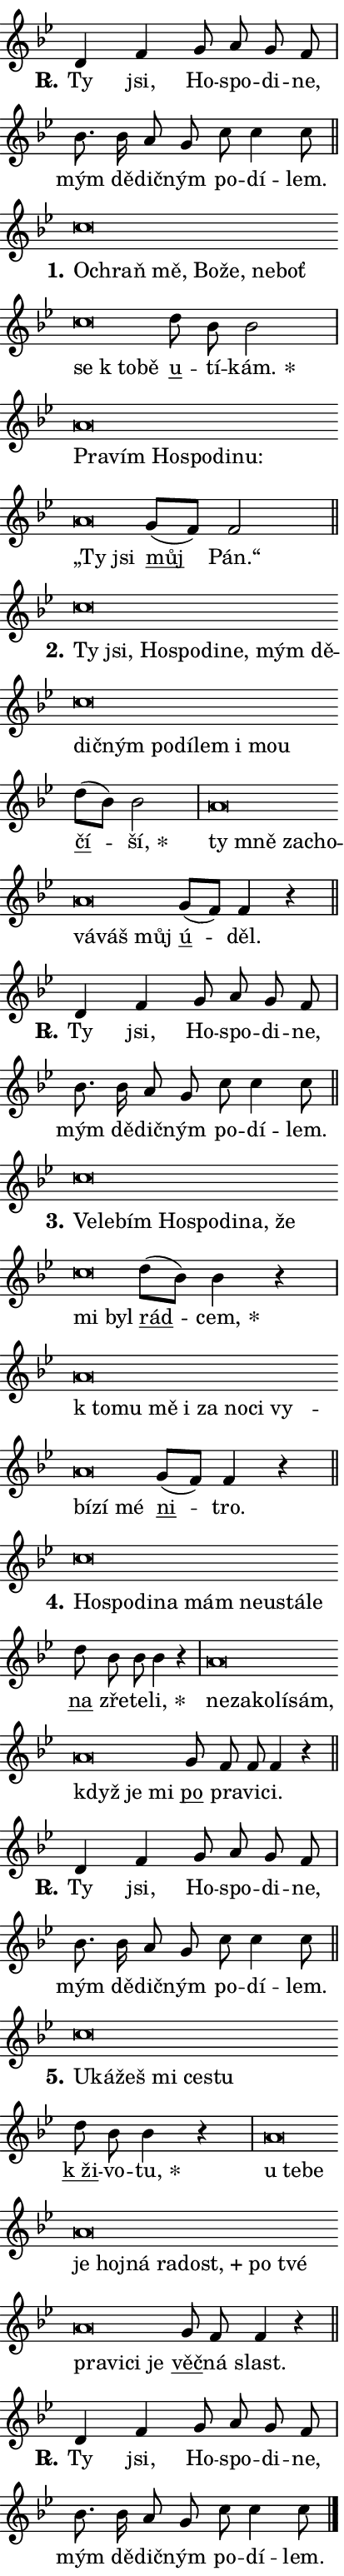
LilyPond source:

\version "2.24.0"
\header { tagline = "" }
\paper {
  indent = 0\cm
  top-margin = 0\cm
  right-margin = 0.13\cm % to fit lyric hyphens
  bottom-margin = 0\cm
  left-margin = 0\cm
  paper-width = 7\cm
  page-breaking = #ly:one-page-breaking
  system-system-spacing.basic-distance = #11
  score-system-spacing.basic-distance = #11
  ragged-last = ##f
}


%% Author: Thomas Morley
%% https://lists.gnu.org/archive/html/lilypond-user/2020-05/msg00002.html
#(define (line-position grob)
"Returns position of @var[grob} in current system:
   @code{'start}, if at first time-step
   @code{'end}, if at last time-step
   @code{'middle} otherwise
"
  (let* ((col (ly:item-get-column grob))
         (ln (ly:grob-object col 'left-neighbor))
         (rn (ly:grob-object col 'right-neighbor))
         (col-to-check-left (if (ly:grob? ln) ln col))
         (col-to-check-right (if (ly:grob? rn) rn col))
         (break-dir-left
           (and
             (ly:grob-property col-to-check-left 'non-musical #f)
             (ly:item-break-dir col-to-check-left)))
         (break-dir-right
           (and
             (ly:grob-property col-to-check-right 'non-musical #f)
             (ly:item-break-dir col-to-check-right))))
        (cond ((eqv? 1 break-dir-left) 'start)
              ((eqv? -1 break-dir-right) 'end)
              (else 'middle))))

#(define (tranparent-at-line-position vctor)
  (lambda (grob)
  "Relying on @code{line-position} select the relevant enry from @var{vctor}.
Used to determine transparency,"
    (case (line-position grob)
      ((end) (not (vector-ref vctor 0)))
      ((middle) (not (vector-ref vctor 1)))
      ((start) (not (vector-ref vctor 2))))))

noteHeadBreakVisibility =
#(define-music-function (break-visibility)(vector?)
"Makes @code{NoteHead}s transparent relying on @var{break-visibility}"
#{
  \override NoteHead.transparent =
    #(tranparent-at-line-position break-visibility)
#})

#(define delete-ledgers-for-transparent-note-heads
  (lambda (grob)
    "Reads whether a @code{NoteHead} is transparent.
If so this @code{NoteHead} is removed from @code{'note-heads} from
@var{grob}, which is supposed to be @code{LedgerLineSpanner}.
As a result ledgers are not printed for this @code{NoteHead}"
    (let* ((nhds-array (ly:grob-object grob 'note-heads))
           (nhds-list
             (if (ly:grob-array? nhds-array)
                 (ly:grob-array->list nhds-array)
                 '()))
           ;; Relies on the transparent-property being done before
           ;; Staff.LedgerLineSpanner.after-line-breaking is executed.
           ;; This is fragile ...
           (to-keep
             (remove
               (lambda (nhd)
                 (ly:grob-property nhd 'transparent #f))
               nhds-list)))
      ;; TODO find a better method to iterate over grob-arrays, similiar
      ;; to filter/remove etc for lists
      ;; For now rebuilt from scratch
      (set! (ly:grob-object grob 'note-heads)  '())
      (for-each
        (lambda (nhd)
          (ly:pointer-group-interface::add-grob grob 'note-heads nhd))
        to-keep))))

squashNotes = {
  \override NoteHead.X-extent = #'(-0.2 . 0.2)
  \override NoteHead.Y-extent = #'(-0.75 . 0)
  \override NoteHead.stencil =
    #(lambda (grob)
       (let ((pos (ly:grob-property grob 'staff-position)))
         (begin
           (if (< pos -7) (display "ERROR: Lower brevis then expected\n") (display "OK: Expected brevis position\n"))
           (if (<= pos -6) ly:text-interface::print ly:note-head::print))))
}
unSquashNotes = {
  \revert NoteHead.X-extent
  \revert NoteHead.Y-extent
  \revert NoteHead.stencil
}

hideNotes = \noteHeadBreakVisibility #begin-of-line-visible
unHideNotes = \noteHeadBreakVisibility #all-visible

% work-around for resetting accidentals
% https://lilypond.org/doc/v2.23/Documentation/notation/displaying-rhythms#unmetered-music
cadenzaMeasure = {
  \cadenzaOff
  \partial 1024 s1024
  \cadenzaOn
}

#(define-markup-command (accent layout props text) (markup?)
  "Underline accented syllable"
  (interpret-markup layout props
    #{\markup \override #'(offset . 4.3) \underline { #text }#}))

responsum = \markup \concat {
  "R" \hspace #-1.05 \path #0.1 #'((moveto 0 0.07) (lineto 0.9 0.8)) \hspace #0.05 "."
}

spaceSize = #0.6828661417322834 % exact space size for TeX Gyre Schola

\layout {
  \context {
    \Staff
    \remove "Time_signature_engraver"
    \override LedgerLineSpanner.after-line-breaking = #delete-ledgers-for-transparent-note-heads
  }
  \context {
    \Lyrics {
      \override LyricSpace.minimum-distance = \spaceSize
      \override LyricText.font-name = #"TeX Gyre Schola"
      \override LyricText.font-size = 1
      \override StanzaNumber.font-name = #"TeX Gyre Schola Bold"
      \override StanzaNumber.font-size = 1
    }
  }
  \context {
    \Score 
    \override NoteHead.text =
      #(lambda (grob) 
        (let ((pos (ly:grob-property grob 'staff-position)))
          #{\markup {
            \combine
              \halign #-0.55 \raise #(if (= pos -6) 0 0.5) \override #'(thickness . 2) \draw-line #'(3.2 . 0)
              \musicglyph "noteheads.sM1"
          }#}))
  }
}

% magnetic-lyrics.ily
%
%   written by
%     Jean Abou Samra <jean@abou-samra.fr>
%     Werner Lemberg <wl@gnu.org>
%
%   adapted by
%     Jiri Hon <jiri.hon@gmail.com>
%
% Version 2022-Apr-15

% https://www.mail-archive.com/lilypond-user@gnu.org/msg149350.html

#(define (Left_hyphen_pointer_engraver context)
   "Collect syllable-hyphen-syllable occurrences in lyrics and store
them in properties.  This engraver only looks to the left.  For
example, if the lyrics input is @code{foo -- bar}, it does the
following.

@itemize @bullet
@item
Set the @code{text} property of the @code{LyricHyphen} grob between
@q{foo} and @q{bar} to @code{foo}.

@item
Set the @code{left-hyphen} property of the @code{LyricText} grob with
text @q{foo} to the @code{LyricHyphen} grob between @q{foo} and
@q{bar}.
@end itemize

Use this auxiliary engraver in combination with the
@code{lyric-@/text::@/apply-@/magnetic-@/offset!} hook."
   (let ((hyphen #f)
         (text #f))
     (make-engraver
      (acknowledgers
       ((lyric-syllable-interface engraver grob source-engraver)
        (set! text grob)))
      (end-acknowledgers
       ((lyric-hyphen-interface engraver grob source-engraver)
        ;(when (not (grob::has-interface grob 'lyric-space-interface))
          (set! hyphen grob)));)
      ((stop-translation-timestep engraver)
       (when (and text hyphen)
         (ly:grob-set-object! text 'left-hyphen hyphen))
       (set! text #f)
       (set! hyphen #f)))))

#(define (lyric-text::apply-magnetic-offset! grob)
   "If the space between two syllables is less than the value in
property @code{LyricText@/.details@/.squash-threshold}, move the right
syllable to the left so that it gets concatenated with the left
syllable.

Use this function as a hook for
@code{LyricText@/.after-@/line-@/breaking} if the
@code{Left_@/hyphen_@/pointer_@/engraver} is active."
   (let ((hyphen (ly:grob-object grob 'left-hyphen #f)))
     (when hyphen
       (let ((left-text (ly:spanner-bound hyphen LEFT)))
         (when (grob::has-interface left-text 'lyric-syllable-interface)
           (let* ((common (ly:grob-common-refpoint grob left-text X))
                  (this-x-ext (ly:grob-extent grob common X))
                  (left-x-ext
                   (begin
                     ;; Trigger magnetism for left-text.
                     (ly:grob-property left-text 'after-line-breaking)
                     (ly:grob-extent left-text common X)))
                  ;; `delta` is the gap width between two syllables.
                  (delta (- (interval-start this-x-ext)
                            (interval-end left-x-ext)))
                  (details (ly:grob-property grob 'details))
                  (threshold (assoc-get 'squash-threshold details 0.2)))
             (when (< delta threshold)
               (let* (;; We have to manipulate the input text so that
                      ;; ligatures crossing syllable boundaries are not
                      ;; disabled.  For languages based on the Latin
                      ;; script this is essentially a beautification.
                      ;; However, for non-Western scripts it can be a
                      ;; necessity.
                      (lt (ly:grob-property left-text 'text))
                      (rt (ly:grob-property grob 'text))
                      (is-space (grob::has-interface hyphen 'lyric-space-interface))
                      (space (if is-space " " ""))
                      (extra-delta (if is-space spaceSize 0))
                      ;; Append new syllable.
                      (ltrt-space (if (and (string? lt) (string? rt))
                                (string-append lt space rt)
                                (make-concat-markup (list lt space rt))))
                      ;; Right-align `ltrt` to the right side.
                      (ltrt-space-markup (grob-interpret-markup
                               grob
                               (make-translate-markup
                                (cons (interval-length this-x-ext) 0)
                                (make-right-align-markup ltrt-space)))))
                 (begin
                   ;; Don't print `left-text`.
                   (ly:grob-set-property! left-text 'stencil #f)
                   ;; Set text and stencil (which holds all collected
                   ;; syllables so far) and shift it to the left.
                   (ly:grob-set-property! grob 'text ltrt-space)
                   (ly:grob-set-property! grob 'stencil ltrt-space-markup)
                   (ly:grob-translate-axis! grob (- (- delta extra-delta)) X))))))))))


#(define (lyric-hyphen::displace-bounds-first grob)
   ;; Make very sure this callback isn't triggered too early.
   (let ((left (ly:spanner-bound grob LEFT))
         (right (ly:spanner-bound grob RIGHT)))
     (ly:grob-property left 'after-line-breaking)
     (ly:grob-property right 'after-line-breaking)
     (ly:lyric-hyphen::print grob)))

squashThreshold = #0.4

\layout {
  \context {
    \Lyrics
    \consists #Left_hyphen_pointer_engraver
    \override LyricText.after-line-breaking =
      #lyric-text::apply-magnetic-offset!
    \override LyricHyphen.stencil = #lyric-hyphen::displace-bounds-first
    \override LyricText.details.squash-threshold = \squashThreshold
    \override LyricHyphen.minimum-distance = 0
    \override LyricHyphen.minimum-length = \squashThreshold
  }
}

squashText = \override LyricText.details.squash-threshold = 9999
unSquashText = \override LyricText.details.squash-threshold = \squashThreshold

leftText = \override LyricText.self-alignment-X = #LEFT
unLeftText = \revert LyricText.self-alignment-X

starOffset = #(lambda (grob) 
                (let ((x_offset (ly:self-alignment-interface::aligned-on-x-parent grob)))
                  (if (= x_offset 0) 0 (+ x_offset 1.2))))

star = #(define-music-function (syllable)(string?)
"Append star separator at the end of a syllable"
#{
  \once \override LyricText.X-offset = #starOffset
  \lyricmode { \markup {
    #syllable
    \override #'((font-name . "TeX Gyre Schola Bold")) \hspace #0.2 \lower #0.65 \larger "*"
  } }
#})

starAccent = #(define-music-function (syllable)(string?)
"Append star separator at the end of a syllable and make accent"
#{
  \once \override LyricText.X-offset = #starOffset
  \lyricmode { \markup {
    \accent #syllable
    \override #'((font-name . "TeX Gyre Schola Bold")) \hspace #0.2 \lower #0.65 \larger "*"
  } }
#})

breath = #(define-music-function (syllable)(string?)
"Append breathing indicator at the end of a syllable"
#{
  \lyricmode { \markup { #syllable "+" } }
#})

optionalBreath = #(define-music-function (syllable)(string?)
"Append optional breathing indicator at the end of a syllable"
#{
  \lyricmode { \markup { #syllable "(+)" } }
#})


\score {
    <<
        \new Voice = "melody" { \cadenzaOn \key bes \major \relative { d'4 f g8 a g f \cadenzaMeasure \bar "|" bes8. bes16 a8 g \bar "" c c4 c8 \cadenzaMeasure \bar "||" \break } }
        \new Lyrics \lyricsto "melody" { \lyricmode { \set stanza = \responsum
Ty jsi, Ho -- spo -- di -- ne, mým dě -- dič -- ným po -- dí -- lem. } }
    >>
    \layout {}
}

\score {
    <<
        \new Voice = "melody" { \cadenzaOn \key bes \major \relative { \squashNotes c''\breve*1/16 \hideNotes \breve*1/16 \bar "" \breve*1/16 \bar "" \breve*1/16 \bar "" \breve*1/16 \bar "" \breve*1/16 \bar "" \breve*1/16 \bar "" \breve*1/16 \bar "" \breve*1/16 \breve*1/16 \bar "" \unHideNotes \unSquashNotes \bar "" d8 bes bes2 \cadenzaMeasure \bar "|" \squashNotes a\breve*1/16 \hideNotes \breve*1/16 \bar "" \breve*1/16 \bar "" \breve*1/16 \bar "" \breve*1/16 \bar "" \breve*1/16 \bar "" \breve*1/16 \breve*1/16 \bar "" \unHideNotes \unSquashNotes \bar "" g8[( f)] f2 \cadenzaMeasure \bar "||" \break } }
        \new Lyrics \lyricsto "melody" { \lyricmode { \set stanza = "1."
\leftText O -- \squashText chraň mě, Bo -- že, ne -- boť se "k to" -- bě \unLeftText \unSquashText \markup \accent u -- tí -- \star kám. \leftText Pra -- \squashText vím Ho -- spo -- di -- nu: „Ty jsi \unLeftText \unSquashText \markup \accent můj Pán.“ } }
    >>
    \layout {}
}

\score {
    <<
        \new Voice = "melody" { \cadenzaOn \key bes \major \relative { \squashNotes c''\breve*1/16 \hideNotes \breve*1/16 \bar "" \breve*1/16 \bar "" \breve*1/16 \bar "" \breve*1/16 \bar "" \breve*1/16 \bar "" \breve*1/16 \bar "" \breve*1/16 \bar "" \breve*1/16 \bar "" \breve*1/16 \bar "" \breve*1/16 \bar "" \breve*1/16 \bar "" \breve*1/16 \bar "" \breve*1/16 \breve*1/16 \bar "" \unHideNotes \unSquashNotes \bar "" d8[( bes)] bes2 \cadenzaMeasure \bar "|" \squashNotes a\breve*1/16 \hideNotes \breve*1/16 \bar "" \breve*1/16 \bar "" \breve*1/16 \bar "" \breve*1/16 \bar "" \breve*1/16 \breve*1/16 \bar "" \unHideNotes \unSquashNotes \bar "" g8[( f)] f4 r \cadenzaMeasure \bar "||" \break } }
        \new Lyrics \lyricsto "melody" { \lyricmode { \set stanza = "2."
\leftText Ty \squashText jsi, Ho -- spo -- di -- ne, mým dě -- dič -- ným po -- dí -- lem i mou \unLeftText \unSquashText \markup \accent čí -- \star ší, \leftText ty \squashText mně za -- cho -- vá -- váš můj \unLeftText \unSquashText \markup \accent ú -- děl. } }
    >>
    \layout {}
}

\score {
    <<
        \new Voice = "melody" { \cadenzaOn \key bes \major \relative { d'4 f g8 a g f \cadenzaMeasure \bar "|" bes8. bes16 a8 g \bar "" c c4 c8 \cadenzaMeasure \bar "||" \break } }
        \new Lyrics \lyricsto "melody" { \lyricmode { \set stanza = \responsum
Ty jsi, Ho -- spo -- di -- ne, mým dě -- dič -- ným po -- dí -- lem. } }
    >>
    \layout {}
}

\score {
    <<
        \new Voice = "melody" { \cadenzaOn \key bes \major \relative { \squashNotes c''\breve*1/16 \hideNotes \breve*1/16 \bar "" \breve*1/16 \bar "" \breve*1/16 \bar "" \breve*1/16 \bar "" \breve*1/16 \bar "" \breve*1/16 \bar "" \breve*1/16 \bar "" \breve*1/16 \breve*1/16 \bar "" \unHideNotes \unSquashNotes \bar "" d8[( bes)] bes4 r \cadenzaMeasure \bar "|" \squashNotes a\breve*1/16 \hideNotes \breve*1/16 \bar "" \breve*1/16 \bar "" \breve*1/16 \bar "" \breve*1/16 \bar "" \breve*1/16 \bar "" \breve*1/16 \bar "" \breve*1/16 \bar "" \breve*1/16 \bar "" \breve*1/16 \breve*1/16 \bar "" \unHideNotes \unSquashNotes \bar "" g8[( f)] f4 r \cadenzaMeasure \bar "||" \break } }
        \new Lyrics \lyricsto "melody" { \lyricmode { \set stanza = "3."
\leftText Ve -- \squashText le -- bím Ho -- spo -- di -- na, že mi byl \unLeftText \unSquashText \markup \accent rád -- \star cem, \leftText "k to" -- \squashText mu mě i za no -- ci vy -- bí -- zí mé \unLeftText \unSquashText \markup \accent ni -- tro. } }
    >>
    \layout {}
}

\score {
    <<
        \new Voice = "melody" { \cadenzaOn \key bes \major \relative { \squashNotes c''\breve*1/16 \hideNotes \breve*1/16 \bar "" \breve*1/16 \bar "" \breve*1/16 \bar "" \breve*1/16 \bar "" \breve*1/16 \bar "" \breve*1/16 \bar "" \breve*1/16 \breve*1/16 \bar "" \unHideNotes \unSquashNotes \bar "" d8 bes bes bes4 r \cadenzaMeasure \bar "|" \squashNotes a\breve*1/16 \hideNotes \breve*1/16 \bar "" \breve*1/16 \bar "" \breve*1/16 \bar "" \breve*1/16 \bar "" \breve*1/16 \bar "" \breve*1/16 \breve*1/16 \bar "" \unHideNotes \unSquashNotes \bar "" g8 f f f4 r \cadenzaMeasure \bar "||" \break } }
        \new Lyrics \lyricsto "melody" { \lyricmode { \set stanza = "4."
\leftText Ho -- \squashText spo -- di -- na mám ne -- u -- stá -- le \unLeftText \unSquashText \markup \accent na zře -- te -- \star li, \leftText ne -- \squashText za -- ko -- lí -- sám, když je mi \unLeftText \unSquashText \markup \accent po pra -- vi -- ci. } }
    >>
    \layout {}
}

\score {
    <<
        \new Voice = "melody" { \cadenzaOn \key bes \major \relative { d'4 f g8 a g f \cadenzaMeasure \bar "|" bes8. bes16 a8 g \bar "" c c4 c8 \cadenzaMeasure \bar "||" \break } }
        \new Lyrics \lyricsto "melody" { \lyricmode { \set stanza = \responsum
Ty jsi, Ho -- spo -- di -- ne, mým dě -- dič -- ným po -- dí -- lem. } }
    >>
    \layout {}
}

\score {
    <<
        \new Voice = "melody" { \cadenzaOn \key bes \major \relative { \squashNotes c''\breve*1/16 \hideNotes \breve*1/16 \bar "" \breve*1/16 \bar "" \breve*1/16 \bar "" \breve*1/16 \breve*1/16 \bar "" \unHideNotes \unSquashNotes \bar "" d8 bes bes4 r \cadenzaMeasure \bar "|" \squashNotes a\breve*1/16 \hideNotes \breve*1/16 \bar "" \breve*1/16 \bar "" \breve*1/16 \bar "" \breve*1/16 \bar "" \breve*1/16 \bar "" \breve*1/16 \bar "" \breve*1/16 \bar "" \breve*1/16 \bar "" \breve*1/16 \bar "" \breve*1/16 \bar "" \breve*1/16 \bar "" \breve*1/16 \breve*1/16 \bar "" \unHideNotes \unSquashNotes \bar "" g8 f f4 r \cadenzaMeasure \bar "||" \break } }
        \new Lyrics \lyricsto "melody" { \lyricmode { \set stanza = "5."
\leftText U -- \squashText ká -- žeš mi ce -- stu \unLeftText \unSquashText \markup \accent "k ži" -- vo -- \star tu, \leftText u \squashText te -- be je hoj -- ná ra -- \breath "dost," po tvé pra -- vi -- ci je \unLeftText \unSquashText \markup \accent věč -- ná slast. } }
    >>
    \layout {}
}

\score {
    <<
        \new Voice = "melody" { \cadenzaOn \key bes \major \relative { d'4 f g8 a g f \cadenzaMeasure \bar "|" bes8. bes16 a8 g \bar "" c c4 c8 \cadenzaMeasure \bar "||" \break } \bar "|." }
        \new Lyrics \lyricsto "melody" { \lyricmode { \set stanza = \responsum
Ty jsi, Ho -- spo -- di -- ne, mým dě -- dič -- ným po -- dí -- lem. } }
    >>
    \layout {}
}
